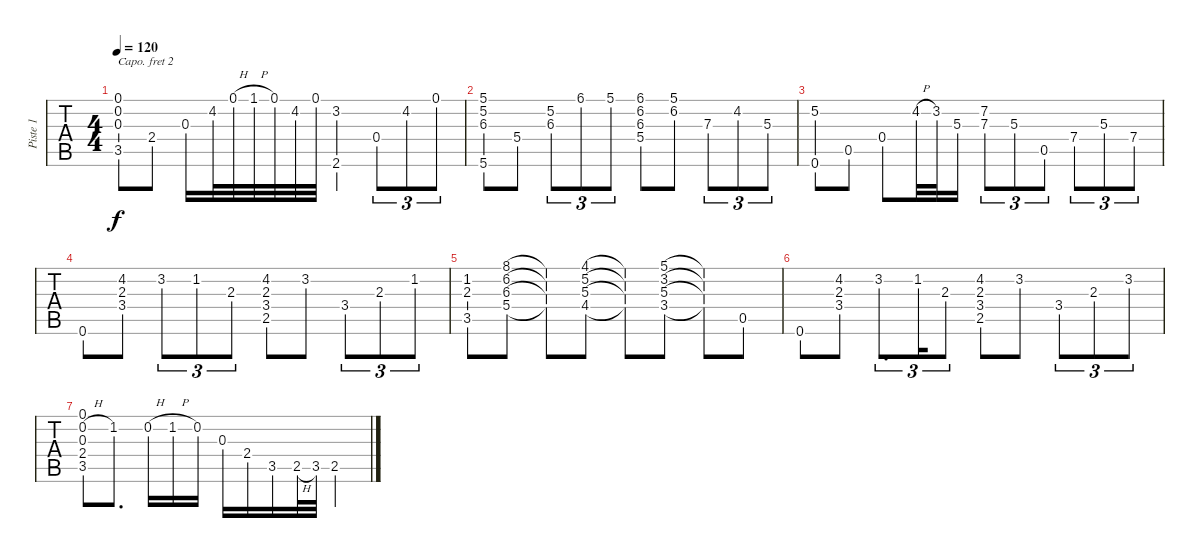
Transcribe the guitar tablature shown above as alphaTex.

\track ("Piste 1" "Piste 1") {instrument acousticguitarsteel}
\staff {tabs}
\capo 2
\tuning (E4 B3 G3 D3 A2 D2) {hide}
\ts (4 4)
\tempo 120
\clef g2
\ks c
(0.1 0.2 0.3 3.5).8{dy f} 2.4.8 0.3.16 4.2.32 0.1{h}.32 1.1{h}.32 0.1.32 4.2.32 0.1.32 (3.2 2.6).4 0.4.8{tu (3 2)} 4.2.8{tu (3 2)} 0.1.8{tu (3 2)} |
(5.1 5.2 6.3 5.6).8 5.4.8 (5.2 6.3).8{tu (3 2)} 6.1.8{tu (3 2)} 5.1.8{tu (3 2)} (6.1 6.2 6.3 5.4).8 (5.1 6.2).8 7.3.8{tu (3 2)} 4.2.8{tu (3 2)} 5.3.8{tu (3 2)} |
(5.2 0.6).8 0.5.8 0.4.8 4.2{h}.32 3.2.32 5.3.16 (7.2 7.3).8{tu (3 2)} 5.3.8{tu (3 2)} 0.5.8{tu (3 2)} 7.4.8{tu (3 2)} 5.3.8{tu (3 2)} 7.4.8{tu (3 2)} |
0.6.8 (4.2 2.3 3.4).8 3.2.8{tu (3 2)} 1.2.8{tu (3 2)} 2.3.8{tu (3 2)} (4.2 2.3 3.4 2.5).8 3.2.8 3.4.8{tu (3 2)} 2.3.8{tu (3 2)} 1.2.8{tu (3 2)} |
(1.2 2.3 3.5).8 (8.1 6.2 6.3 5.4).8 (8.1{t} 6.2{t} 6.3{t} 5.4{t}).8 (4.1 5.2 5.3 4.4).8 (4.1{t} 5.2{t} 5.3{t} 4.4{t}).8 (5.1 3.2 5.3 3.4).8 (5.1{t} 3.2{t} 5.3{t} 3.4{t}).8 0.5.8 |
0.6.8 (4.2 2.3 3.4).8 3.2.8{d tu (3 2)} 1.2.16{tu (3 2)} 2.3.8{tu (3 2)} (4.2 2.3 3.4 2.5).8 3.2.8 3.4.8{tu (3 2)} 2.3.8{tu (3 2)} 3.2.8{tu (3 2)} |
(0.1 0.2{h} 0.3 2.4 3.5).8 1.2.8{d} 0.2{h}.16 1.2{h}.16 0.2.16 0.3.16 2.4.16 3.5.16 2.5{h}.32 3.5.32 2.5.4
